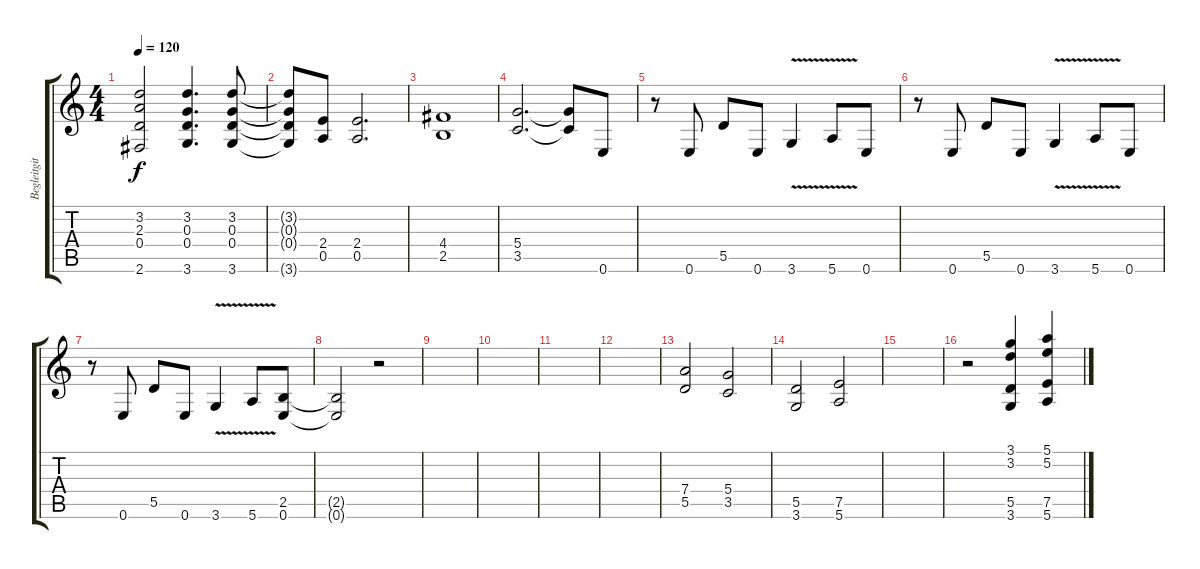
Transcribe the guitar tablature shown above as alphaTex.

\track ("Begleitgitarre" "Begleitgit") {instrument distortionguitar}
\staff {score tabs}
\tuning (E4 B3 G3 D3 A2 E2) {hide}
\ts (4 4)
\tempo 120
\clef g2
\ks c
(3.2 2.3 0.4 2.6).2{dy f} (3.2 0.3 0.4 3.6).4{d} (3.2 0.3 0.4 3.6).8 |
(3.2{t} 0.3{t} 0.4{t} 3.6{t}).8 (2.4 0.5).8 (2.4 0.5).2{d} |
(4.4 2.5).1 |
(5.4 3.5).2{d} (5.4{t} 3.5{t}).8 0.6.8 |
r.8 0.6.8 5.5.8 0.6.8 3.6{v}.4 5.6{v}.8 0.6.8 |
r.8 0.6.8 5.5.8 0.6.8 3.6{v}.4 5.6{v}.8 0.6.8 |
r.8 0.6.8 5.5.8 0.6.8 3.6{v}.4 5.6{v}.8 (2.5 0.6).8 |
(2.5{t} 0.6{t}).2 r.2 |
|
|
|
|
(7.4 5.5).2 (5.4 3.5).2 |
(5.5 3.6).2 (7.5 5.6).2 |
|
r.2 (3.1 3.2 5.5 3.6).4 (5.1 5.2 7.5 5.6).4
